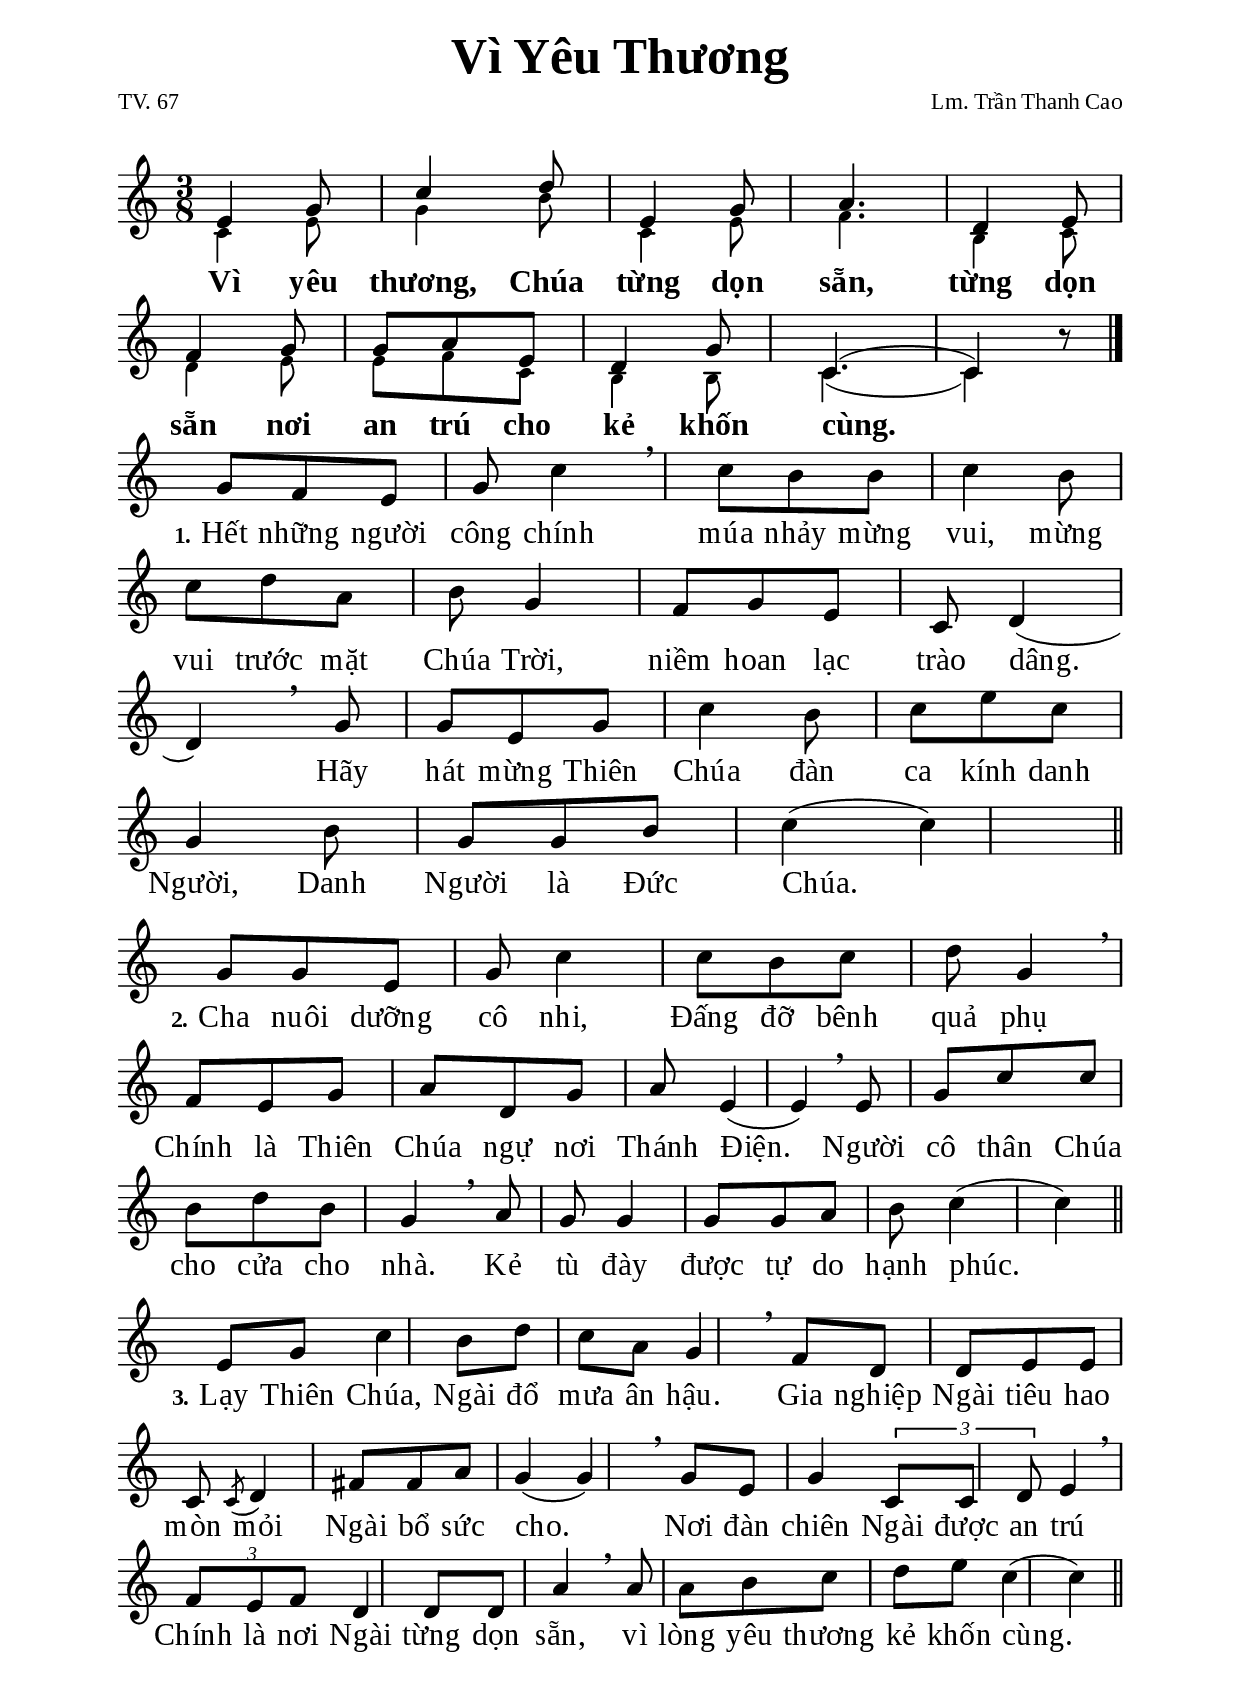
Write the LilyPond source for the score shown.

% Cài đặt chung
\version "2.20.0"
\include "english.ly"

\header {
  title = \markup { \fontsize #3 "Vì Yêu Thương" }
  poet = "TV. 67"
  composer = "Lm. Trần Thanh Cao"
  arranger = " "
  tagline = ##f
}

\paper {
  #(set-paper-size "a4")
  top-margin = 10\mm
  bottom-margin = 10\mm
  left-margin = 20\mm
  right-margin = 20\mm
  indent = #0
  #(define fonts
    (make-pango-font-tree
      "Liberation Serif"
      "Liberation Serif"
      "Liberation Serif"
      (/ 20 20)))
  page-count = #1
}

% Nhạc điệp khúc
nhacDiepKhucSop = \relative c' {
  e4 g8 |
  c4 d8 |
  e,4 g8 |
  a4. |
  d,4 e8 |
  f4 g8 |
  g a e |
  d4 g8 |
  c,4. ( |
  c4) r8 \bar "|."
}

nhacDiepKhucBass = \relative c' {
  c4 e8 |
  g4 b8 |
  c,4 e8 |
  f4. |
  b,4 c8 |
  d4 e8 |
  e f c |
  b4 b8 |
  c4. ( |
  c4) r8
}

% Nhạc phiên khúc
nhacPhienKhucMot = \relative c'' {
  g8 f e g c4 \breathe
  c8 b b c4 b8 c d a b g4
  f8 g e c d4 (d) \breathe
  g8 g e g c4 b8 c e c g4
  b8 g g b c4 (c) \bar "||"
}

nhacPhienKhucHai = \relative c'' {
  g8 g e g c4
  c8 b c d g,4 \breathe
  f8 e g a d, g a e4 (e) \breathe
  e8 g c c b d b g4 \breathe
  a8 g g4 g8 g a b c4 (c) \bar "||"
}

nhacPhienKhucBa = \relative c' {
  e8 g c4
  b8 d c a g4 \breathe
  f8 d d e e c \acciaccatura c8 d4
  fs8 fs a g4 (g) \breathe
  g8 e g4 \tuplet 3/2 { c,8 c d } e4 \breathe
  \tuplet 3/2 { f8 e f } d4 d8 d a'4 \breathe
  a8 a b c d e c4 (c) \bar "||"
}

% Lời điệp khúc
loiDiepKhuc = \lyricmode {
  Vì yêu thương, Chúa từng dọn sẵn,
  từng dọn sẵn nơi an trú cho kẻ khốn cùng.
}

% Lời phiên khúc
loiPhienKhucMot = \lyricmode {
  \set stanza = #"1."
  Hết những người công chính múa nhảy mừng vui,
  mừng vui trước mặt Chúa Trời,
  niềm hoan lạc trào dâng.
  Hãy hát mừng Thiên Chúa đàn ca kính danh Người,
  Danh Người là Đức Chúa.
}

loiPhienKhucHai = \lyricmode {
  \set stanza = #"2."
  Cha nuôi dưỡng cô nhi, Đấng đỡ bênh quả phụ
  Chính là Thiên Chúa ngự nơi Thánh Điện.
  Người cô thân Chúa cho cửa cho nhà.
  Kẻ tù đày được tự do hạnh phúc.
}

loiPhienKhucBa = \lyricmode {
  \set stanza = #"3."
  Lạy Thiên Chúa, Ngài đổ mưa ân hậu.
  Gia nghiệp Ngài tiêu hao mòn mỏi Ngài bổ sức cho.
  Nơi đàn chiên Ngài được an trú
  Chính là nơi Ngài từng dọn sẵn,
  vì lòng yêu thương kẻ khốn cùng.
}

% Dàn trang
\score {
  \new ChoirStaff <<
    \new Staff = diepKhuc \with {
        \consists "Merge_rests_engraver"
        \magnifyStaff #(magstep +1)
      }
      <<
      \new Voice = beSop {
        \voiceOne \key c \major \time 3/8 \nhacDiepKhucSop
      }
      \new Voice = beBas {
        \override NoteHead.font-size = #-2
        \voiceTwo \key c \major \time 3/8 \nhacDiepKhucBass
      }
    >>
    \new Lyrics \lyricsto beSop \loiDiepKhuc
  >>
  \layout {
    ragged-last = ##f
    \override Lyrics.LyricText.font-series = #'bold
    \override Lyrics.LyricText.font-size = #+3
    \override Lyrics.LyricSpace.minimum-distance = #3.0
    \override Score.BarNumber.break-visibility = ##(#f #f #f)
    \override Score.SpacingSpanner.uniform-stretching = ##t
  }
}

\score {
  \new ChoirStaff <<
    \new Staff = phienKhuc \with {
        \magnifyStaff #(magstep +1)
      }
      <<
      \new Voice = beSop {
        \key c \major \time 3/8 \nhacPhienKhucMot
      }
    >>
    \new Lyrics \lyricsto beSop \loiPhienKhucMot
  >>
  \layout {
    \override Staff.TimeSignature.transparent = ##t
    \override Lyrics.LyricText.font-size = #+3
    \override Lyrics.LyricSpace.minimum-distance = #1.0
    \override Score.BarNumber.break-visibility = ##(#f #f #f)
    \override Score.SpacingSpanner.uniform-stretching = ##t
    \set Score.barAlways = ##t
    \set Score.defaultBarType = ""
  } 
}

\score {
  \new ChoirStaff <<
    \new Staff = phienKhuc \with {
        \magnifyStaff #(magstep +1)
      }
      <<
      \new Voice = beSop {
        \key c \major \time 3/8 \nhacPhienKhucHai
      }
    >>
    \new Lyrics \lyricsto beSop \loiPhienKhucHai
  >>
  \layout {
    \override Staff.TimeSignature.transparent = ##t
    \override Lyrics.LyricText.font-size = #+3
    \override Lyrics.LyricSpace.minimum-distance = #2.0
    \override Score.BarNumber.break-visibility = ##(#f #f #f)
    \override Score.SpacingSpanner.uniform-stretching = ##t
    \set Score.barAlways = ##t
    \set Score.defaultBarType = ""
  } 
}

\score {
  \new ChoirStaff <<
    \new Staff = phienKhuc \with {
        \magnifyStaff #(magstep +1)
      }
      <<
      \new Voice = beSop {
        \key c \major \time 3/8 \nhacPhienKhucBa
      }
    >>
    \new Lyrics \lyricsto beSop \loiPhienKhucBa
  >>
  \layout {
    \override Staff.TimeSignature.transparent = ##t
    \override Lyrics.LyricText.font-size = #+3
    \override Lyrics.LyricSpace.minimum-distance = #1.0
    \override Score.BarNumber.break-visibility = ##(#f #f #f)
    \override Score.SpacingSpanner.uniform-stretching = ##t
    \set Score.barAlways = ##t
    \set Score.defaultBarType = ""
  } 
}
